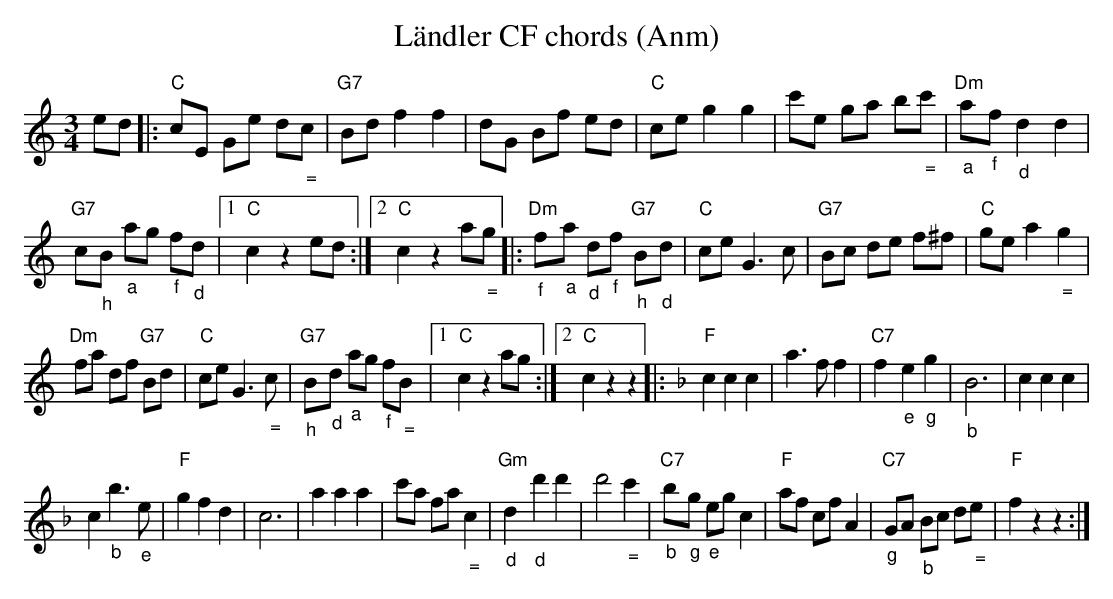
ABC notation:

X:1
T: L\"andler CF chords (Anm)
M:3/4
L:1/8
K:C %%MIDI gchordon
ed |: "C"cE Ge d"_ ="c | "G7"Bd f2f2 | dG Bf ed | "C"ceg2g2 | c'e ga b"_ ="c' | "Dm""_a"a"_f"f"_d"d2d2 |
"G7"c"_h"B "_a"ag "_f"f"_d"d |1 "C"c2z2ed :|2 "C"c2z2a"_ ="g |: "Dm""_f"f"_a"a "_d"d"_f"f "G7""_h"B"_d"d | "C"ceG3c | "G7"Bc de f^f | "C"gea2"_ ="g2 |
"Dm"fa df "G7"Bd | "C"ceG3"_ ="c | "G7""_h"B"_d"d "_a"ag "_f"f"_ ="B |1 "C"c2z2ag :|2 "C"c2z2z2 |: [K:F] [L:1/4] "F"ccc | a>ff | "C7"f"_e"e"_g"g | "_b"B3 |  ccc |
c"_b"b>"_e"e | "F"gfd | c3 | aaa | c'/a/ f/a/ "_ ="c | "Gm""_d"d"_d"d'd' | d'2"_ ="c' | "C7""_b"b/"_g"g/ "_e"e/g/c | "F"a/f/ c/f/A | "C7""_g"G/A/ "_b"B/c/ d/"_ ="e/ | "F"fzz :|
